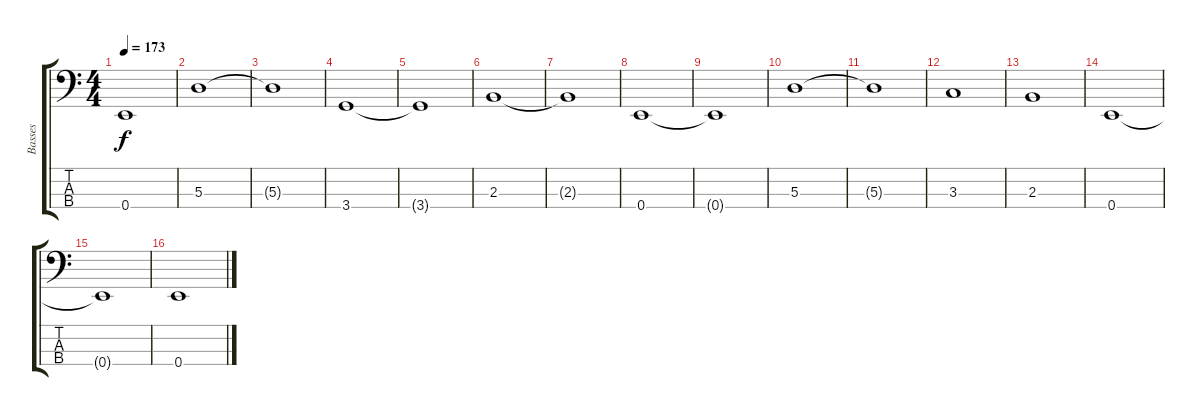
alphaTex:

\track ("Basses" "Basses") {instrument electricbassfinger}
\staff {score tabs}
\tuning (G2 D2 A1 E1) {hide}
\ts (4 4)
\tempo 173
\clef f4
\ks c
0.4{t}.1{dy f} |
5.3.1 |
5.3{t}.1 |
3.4.1 |
3.4{t}.1 |
2.3.1 |
2.3{t}.1 |
0.4.1 |
0.4{t}.1 |
5.3.1 |
5.3{t}.1 |
3.3.1 |
2.3.1 |
0.4.1 |
0.4{t}.1 |
0.4.1
